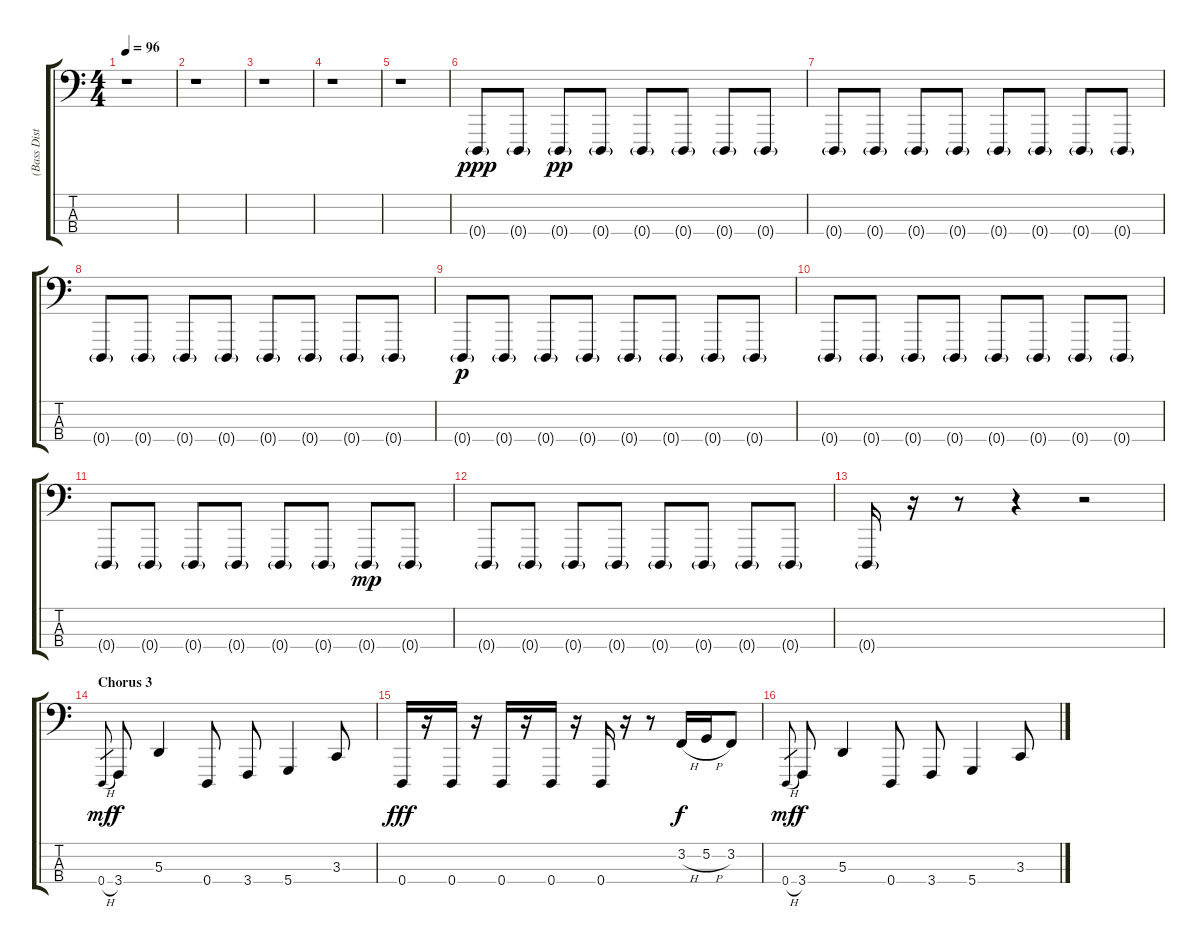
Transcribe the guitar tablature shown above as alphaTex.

\track ("(Bass Distorsion)" "(Bass Dist") {instrument lead8bassandlead}
\staff {score tabs}
\tuning (G2 D2 A1 D1) {hide}
\ts (4 4)
\tempo 96
\clef f4
\ks c
r.1{dy fff} |
r.1 |
r.1 |
r.1 |
r.1 |
0.4{g}.8{dy ppp} 0.4{g}.8 0.4{g}.8{dy pp} 0.4{g}.8 0.4{g}.8 0.4{g}.8 0.4{g}.8 0.4{g}.8 |
0.4{g}.8 0.4{g}.8 0.4{g}.8 0.4{g}.8 0.4{g}.8 0.4{g}.8 0.4{g}.8 0.4{g}.8 |
0.4{g}.8 0.4{g}.8 0.4{g}.8 0.4{g}.8 0.4{g}.8 0.4{g}.8 0.4{g}.8 0.4{g}.8 |
0.4{g}.8{dy p} 0.4{g}.8 0.4{g}.8 0.4{g}.8 0.4{g}.8 0.4{g}.8 0.4{g}.8 0.4{g}.8 |
0.4{g}.8 0.4{g}.8 0.4{g}.8 0.4{g}.8 0.4{g}.8 0.4{g}.8 0.4{g}.8 0.4{g}.8 |
0.4{g}.8 0.4{g}.8 0.4{g}.8 0.4{g}.8 0.4{g}.8 0.4{g}.8 0.4{g}.8{dy mp} 0.4{g}.8 |
0.4{g}.8 0.4{g}.8 0.4{g}.8 0.4{g}.8 0.4{g}.8 0.4{g}.8 0.4{g}.8 0.4{g}.8 |
0.4{g}.16 r.16 r.8 r.4 r.2 |
\section ("" "Chorus 3")
0.4{h}.8{gr dy mf} 3.4.8{dy f} 5.3.4 0.4.8 3.4.8 5.4.4 3.3.8 |
0.4.16{dy fff} r.16 0.4.16 r.16 0.4.16 r.16 0.4.16 r.16 0.4.16 r.16 r.8 3.2{h}.16{dy f} 5.2{h}.16 3.2.8 |
0.4{h}.8{gr dy mf} 3.4.8{dy f} 5.3.4 0.4.8 3.4.8 5.4.4 3.3.8
